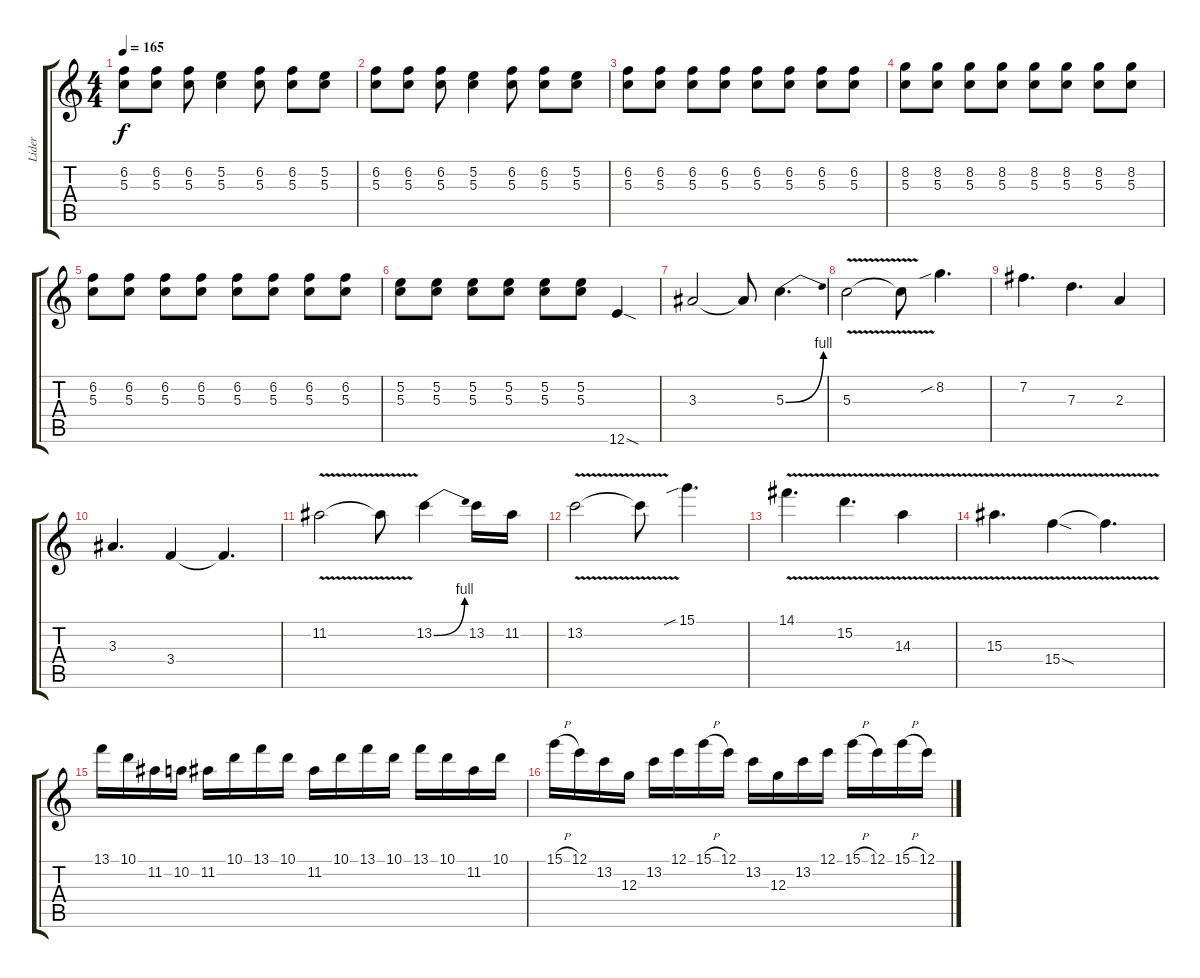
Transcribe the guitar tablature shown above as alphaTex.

\track ("Líder" "Líder") {instrument distortionguitar}
\staff {score tabs}
\tuning (E4 B3 G3 D3 A2 E2) {hide}
\ts (4 4)
\tempo 165
\clef g2
\ks c
(6.2 5.3).8{dy f} (6.2 5.3).8 (6.2 5.3).8 (5.2 5.3).4 (6.2 5.3).8 (6.2 5.3).8 (5.2 5.3).8 |
(6.2 5.3).8 (6.2 5.3).8 (6.2 5.3).8 (5.2 5.3).4 (6.2 5.3).8 (6.2 5.3).8 (5.2 5.3).8 |
(6.2 5.3).8 (6.2 5.3).8 (6.2 5.3).8 (6.2 5.3).8 (6.2 5.3).8 (6.2 5.3).8 (6.2 5.3).8 (6.2 5.3).8 |
(8.2 5.3).8 (8.2 5.3).8 (8.2 5.3).8 (8.2 5.3).8 (8.2 5.3).8 (8.2 5.3).8 (8.2 5.3).8 (8.2 5.3).8 |
(6.2 5.3).8 (6.2 5.3).8 (6.2 5.3).8 (6.2 5.3).8 (6.2 5.3).8 (6.2 5.3).8 (6.2 5.3).8 (6.2 5.3).8 |
(5.2 5.3).8 (5.2 5.3).8 (5.2 5.3).8 (5.2 5.3).8 (5.2 5.3).8 (5.2 5.3).8 12.6{sod}.4 |
3.3.2{volume 13} 3.3{t}.8 5.3{be (bend 0 0 60 4)}.4{d} |
5.3{v}.2 5.3{t}.8 8.2{sib}.4{d} |
7.2.4{d} 7.3.4{d} 2.3.4 |
3.3.4{d} 3.4.4 3.4{t}.4{d} |
11.2{v}.2 11.2{t}.8 13.2{be (bend 0 0 60 4)}.4 13.2.16 11.2.16 |
13.2{v}.2 13.2{t}.8 15.1{sib}.4{d} |
14.1{v}.4{d} 15.2{v}.4{d} 14.3{v}.4 |
15.3{v}.4{d} 15.4{v sod}.4 15.4{t}.4{d} |
13.1.16 10.1.16 11.2.16 10.2.16 11.2.16 10.1.16 13.1.16 10.1.16 11.2.16 10.1.16 13.1.16 10.1.16 13.1.16 10.1.16 11.2.16 10.1.16 |
15.1{h}.16 12.1.16 13.2.16 12.3.16 13.2.16 12.1.16 15.1{h}.16 12.1.16 13.2.16 12.3.16 13.2.16 12.1.16 15.1{h}.16 12.1.16 15.1{h}.16 12.1.16
